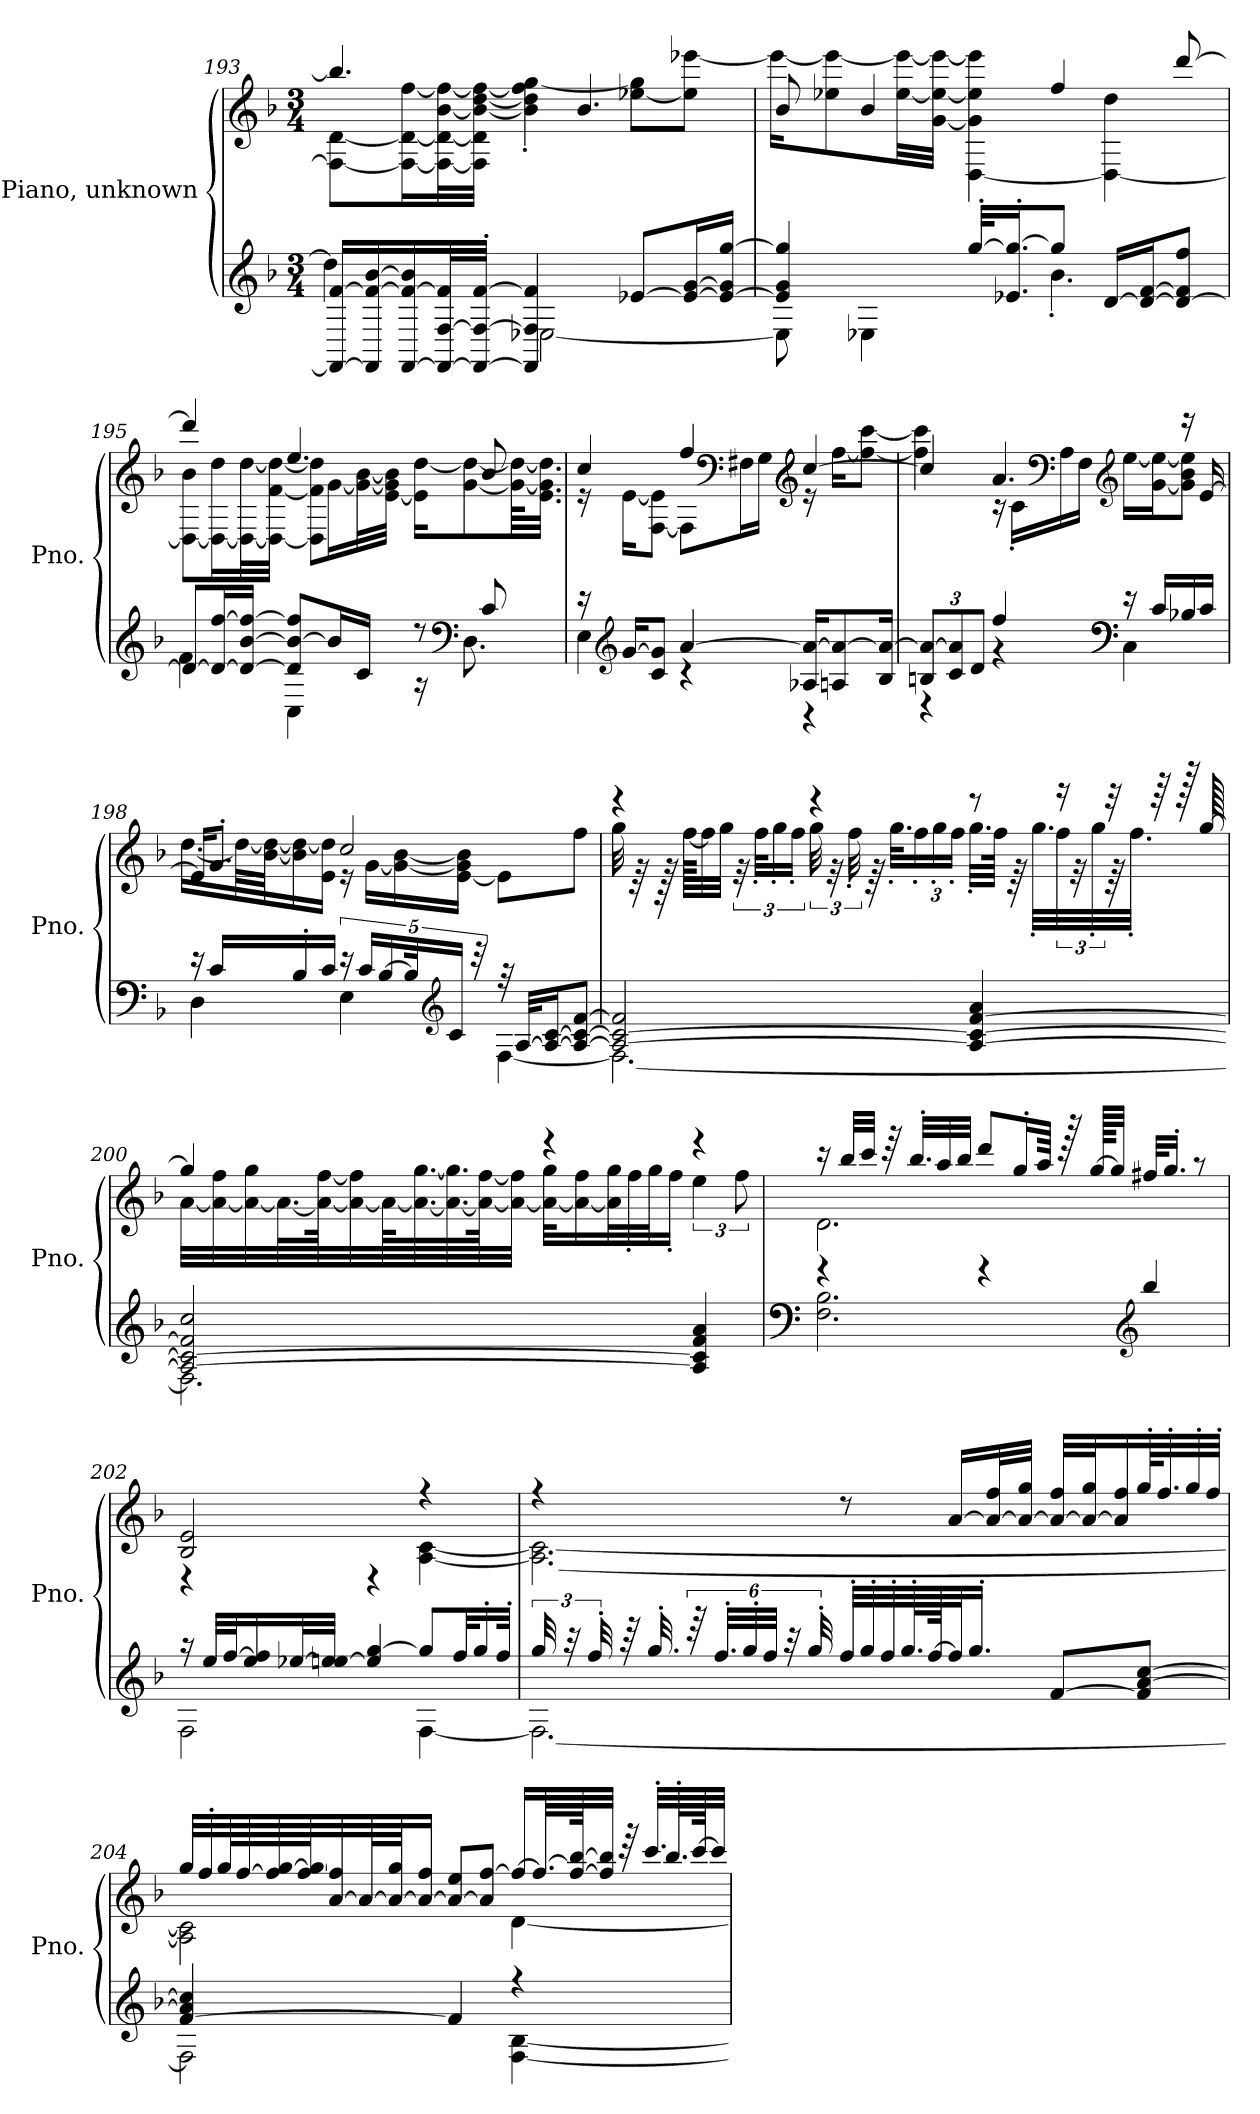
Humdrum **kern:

**kern	**kern
*part1	*part1
*staff2	*staff1
*I"Piano, unknown	*
*I'Pno.	*
!!LO:LB:g=z
*clefG2	*clefG2
*k[b-]	*k[b-]
*M3/4	*M3/4
=193	=193
*^	*^
16FF/_ [16f/LL	4dd\]	4.bb-/]	8F\_ [8d\L
16FF/] 16f/_ [16b-/	.	.	.
[16FF/ 16f/_ 16b-/]	.	.	16F\_ 16d\_ [16ff\L
32FF/_ [32F/ 32f/]L	.	.	32F\_ 32d\_ [32b-\ 32ff\_L
32FF/_' 32F/_' [32f/'JJJ	.	.	32F\] 32d\] 32b-\_ [32dd\ 32ff\_JJJ
4FF/] 4F/] 4f/]	[2E-X\	.	4b-\]' 4dd\]' 4ff\]' [4gg\'
.	.	4.b-/	.
[8e-X/L	.	.	[8ee-X\ 8gg\]L
16e-/_ [16g/L	.	.	8ee-\] [8eee-X\J
16e-/_ 16g/] [16gg/JJ	.	.	.
=194	=194	=194	=194
4e-/] 4g/ 4gg/]	8E-\]	8b-/	16eee-\KL_
.	.	.	8ee-X\ 8eee-\_
.	4E-X\	4b-/	.
.	.	.	[32ee-\ 32eee-\_LL
.	.	.	[32g\ 32ee-\_ 32eee-\_JJJ
[32gg'/KLL	.	.	[4D\ 4g\] 4ee-\] 4eee-\]
16.e-X/' 16.gg/_'J	.	.	.
8gg/J]	4.b-'\	4ff/	.
[16d/LL	.	.	4D\_ 4dd\
16d/_ [16f/J	.	.	.
8d/_ 8f/] 8ff/J	.	[8ddd/	.
!!LO:PB:g=z	!!
=195	=195	=195	=195
8d/L_	4f\	4ddd/]	8D\_ 8b-\L
16d/_ [16ff/L	.	.	16D\_ 16dd\L
16d/_ [16b-/ 16ff/_JJ	.	.	32D\_ [32dd\L
.	.	.	32D\_ [32f\ 32dd\_JJJ
8d/] 8b-/_ 8ff/]L	4C\	4.ee/	8D\] 8f\] 8dd\]L
16b-/L]	.	.	[16g\L
16c/JJ	.	.	32g\_ [32b-\L
.	.	.	[32e\ 32g\] 32b-\]JJJ
8r	16r	.	16e\] [16dd\KL
*clefF4	*	*	*
.	8.D\	.	[8g\ 8dd\_
8c/	.	8b-/	.
.	.	.	64g\_ 64dd\_KLL
.	.	.	32.e\ 32.g\] 32.dd\]JJJ
=196	=196	=196	=196
16r	4E\	4cc/	16r
*clefG2	*	*	*
[16g/KL	.	.	[16e\KL
8c/ 8g/]J	.	.	[8F\ 8e\]J
[4a/	4r	4ff/	8F\L]
*	*	*clefF4	*
.	.	.	16F#X\L
.	.	.	16G\JJ
*	*	*clefG2	*
16A-X/ 16a/_KL	4r	[4cc/	16r
8An/ 8a/_	.	.	[16ff\KL
.	.	.	8ff\_ [8ccc\J
16B-/ 16a/_Jk	.	.	.
!!LO:LB:g=z	!!
=197	=197	=197	=197
*Xbrackettup	*	*	*
12Bn/ 12a/_L	4r	4cc/]	4ff\] 4ccc\]
12c/ 12a/]	.	.	.
12d/J	.	.	.
4ff/	4r	4.a/	16r
.	.	.	16c'\LL
*	*	*clefF4	*
.	.	.	16A\
.	.	.	16F\JJ
*clefF4	*	*clefG2	*
16r	4C\	.	[16ee\LL
16c/LL	.	.	[16g\ 16ee\_J
16B-X/	.	16r	8g\] 8b-\ 8ee\]J
16c/JJ	.	[16e/	.
=198	=198	=198	=198
16r	4D\	16e/KL]	[16.dd\LL
16c/LL	.	8.g'/J	.
.	.	.	64dd\LL_
.	.	.	[64b-\ 64dd\_JJ
16B-'/	.	.	16b-\] 16dd\_
16c/JJ	.	.	16e\ 16dd\]JJ
*brackettup	*	*	*
20r	4E\	2cc/	16r
20c/LL	.	.	.
.	.	.	[16g\LL
[20B-/	.	.	.
.	.	.	16g\_ [16b-\
40B-/K]	.	.	.
*clefG2	*	*	*
20c/JJ	.	.	.
.	.	.	[16e\ 16g\] 16b-\]JJ
40r	.	.	.
32r	[4F\	.	8e\L]
[32A/KLL	.	.	.
16A/_ [16c/J	.	.	.
8A/_ 8c/_ [8f/J	.	.	8ff\J
!!LO:LB:g=z	!!
=199	=199	=199	=199
2A/_ 2c/_ 2f/]	2.F\_	4r	32gg\
.	.	.	64r
.	.	.	128r
.	.	.	[128ff\KKLLL
.	.	.	32ff\]
.	.	.	32gg\JJJ
.	.	.	48r
.	.	.	48ff'\KLL
.	.	.	24gg'\
.	.	.	24ff'\JJ
.	.	4r	48gg\
.	.	.	48r
.	.	.	48ff'\
.	.	.	64r
.	.	.	32.gg'\KLL
*	*	*	*Xbrackettup
.	.	.	24ff'\
.	.	.	24gg'\
.	.	.	24ff'\JJ
4A/_ 4c/_ [4f/ 4a/	.	8r	32.gg'\LLL
.	.	.	64ff\JJJk
.	.	.	64r
.	.	.	32.gg'\LLL
*	*	*	*brackettup
.	.	16r	48ff\JJJ
.	.	.	48r
.	.	.	48gg'\
.	.	32r	64r
.	.	.	32.ff'\
.	.	64r	.
.	.	128r	.
.	.	[128gg/	.
!!LO:LB:g=z	!!
=200	=200	=200	=200
2A/_ 2c/_ 2f/] 2cc/	2.F\]	4gg/]	[32a\LLL
.	.	.	32a\_ 32ff\
.	.	.	32a\_ 32gg\
.	.	.	64.a\L_
.	.	.	128a\_ [128ff\JK
.	.	.	32a\_ 32ff\]
.	.	.	128a\KL_
.	.	.	64.a\_ [64.gg\
.	.	.	64.a\_ 64.gg\]
.	.	.	128a\_ [128ff\JK
.	.	.	32a\_ 32ff\]JJJ
.	.	4r	32a\_ 32gg\KLL
.	.	.	16a\_ 16ff\
.	.	.	32a\] 32gg\L
.	.	.	32ff'\
.	.	.	32gg\J
.	.	.	16ff'\JJ
4A/] 4c/] 4f/ 4a/	.	4r	6ee\
.	.	.	12ff\
!!LO:LB:g=z	!!
=201	=201	=201	=201
*clefF4	*	*	*
4r	2.F\ 2.B-\	16r	2.d\
.	.	32bb-/LLL	.
.	.	32ccc/JJJ	.
.	.	64r	.
.	.	32.bb-'/LLL	.
.	.	32aa/	.
.	.	32bb-/JJJ	.
4r	.	8ddd/L	.
.	.	16gg'/L	.
.	.	64aa/JJkk	.
.	.	128r	.
.	.	[128gg/KKLLL	.
.	.	32gg/JJJ]	.
*clefG2	*	*	*
4bb-/	.	32ff#X/KLL	.
.	.	16.gg'/JJ	.
.	.	8r	.
=202	=202	=202	=202
16r	2F\	2B-/ 2e/	4r
32ee/LLL	.	.	.
[32ff/J	.	.	.
16ee/ 16ff/]	.	.	.
[32ee-X/L	.	.	.
32ee-/] [32een/JJJ	.	.	.
4ee/] [4gg/	.	.	4r
8gg/L]	[4F\	4r	[4A\ [4c\
32ff/KL	.	.	.
16gg'/	.	.	.
32ff'/JJk	.	.	.
!!LO:LB:g=z	!!
=203	=203	=203	=203
48gg/	2.F\_	4r	2.A\_ 2.c\_
48r	.	.	.
48ff'/	.	.	.
64r	.	.	.
32.gg'/	.	.	.
96r	.	.	.
48.ff'/LLL	.	.	.
48gg'/	.	.	.
48ff/JJJ	.	.	.
48r	.	.	.
48gg'/	.	.	.
32ff'/LLL	.	8r	.
32gg'/	.	.	.
32ff'/	.	.	.
64.gg'/L	.	.	.
[128ff/JK	.	.	.
32ff/J]	.	[16a/LL	.
16.gg'/JJ	.	.	.
.	.	32a/_ 32ff/L	.
.	.	32a/_ 32gg/JJJ	.
[8f/L	.	32a/_ 32ff/LLL	.
.	.	32a/_ 32gg/J	.
.	.	16a/] 16ff/	.
8f/] [8a/ [8cc/J	.	64gg'/KL	.
.	.	32.ff'/	.
.	.	32gg'/	.
.	.	32ff'/JJJ	.
!!LO:PB:g=z	!!
=204	=204	=204	=204
[4f/ 4a/] 4cc/]	2F\]	32gg/LLL	2A\] 2c\]
.	.	32ff'/	.
.	.	64gg/L	.
.	.	[64ff/	.
.	.	64ff/] [64gg/	.
.	.	[64ff/ 64gg/]J	.
.	.	[32a/ 32ff/]	.
.	.	64a/L_	.
.	.	64a/_ 64gg/JJ	.
.	.	16a/_ 16ff/JJ	.
4f/]	.	8a/_ 8ee/L	.
.	.	8a/] [8ff/J	.
4r	[4F\ [4B-\	16ff/LL_	[4d\
.	.	64.ff/LL_	.
.	.	128ff/_ [128bb-/JK	.
.	.	32ff/] 32bb-/]JJJ	.
.	.	64r	.
.	.	32.ccc'/LLL	.
.	.	64.bb-'/L	.
.	.	[128ccc/JK	.
.	.	32ccc/JJJ]	.
*v	*v	*	*
*	*v	*v
=	=
*-	*-
